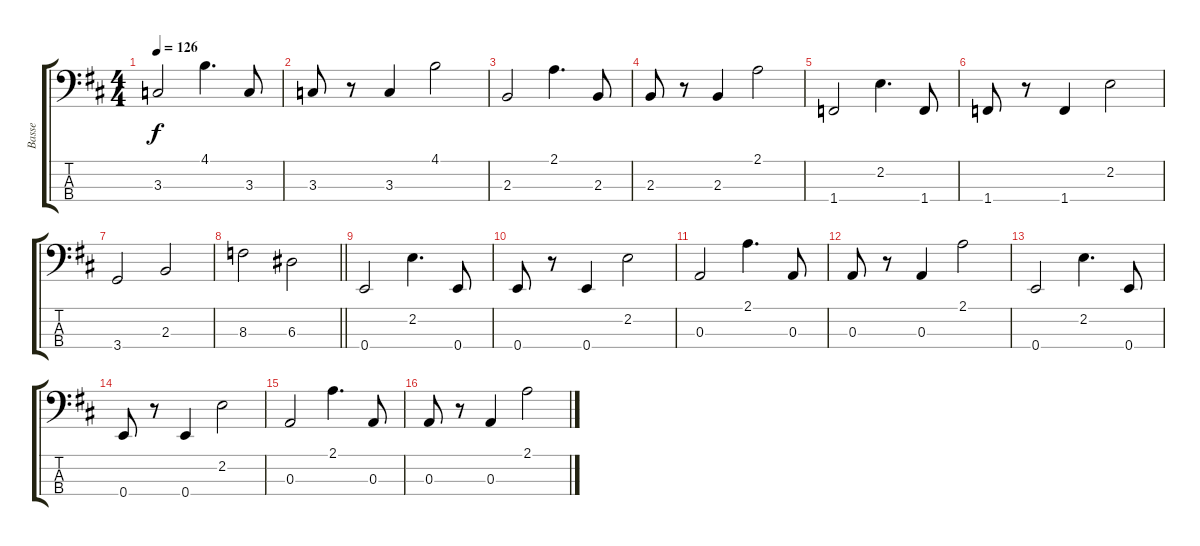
\track ("Basse" "Basse") {instrument electricbasspick}
\staff {score tabs}
\tuning (G2 D2 A1 E1) {hide}
\ts (4 4)
\tempo 126
\clef f4
\ks d
3.3.2{dy f} 4.1.4{d} 3.3.8 |
3.3.8 r.8 3.3.4 4.1.2 |
2.3.2 2.1.4{d} 2.3.8 |
2.3.8 r.8 2.3.4 2.1.2 |
1.4.2 2.2.4{d} 1.4.8 |
1.4.8 r.8 1.4.4 2.2.2 |
3.4.2 2.3.2 |
\barLineRight lightlight
8.3.2 6.3.2 |
0.4.2 2.2.4{d} 0.4.8 |
0.4.8 r.8 0.4.4 2.2.2 |
0.3.2 2.1.4{d} 0.3.8 |
0.3.8 r.8 0.3.4 2.1.2 |
0.4.2 2.2.4{d} 0.4.8 |
0.4.8 r.8 0.4.4 2.2.2 |
0.3.2 2.1.4{d} 0.3.8 |
0.3.8 r.8 0.3.4 2.1.2
